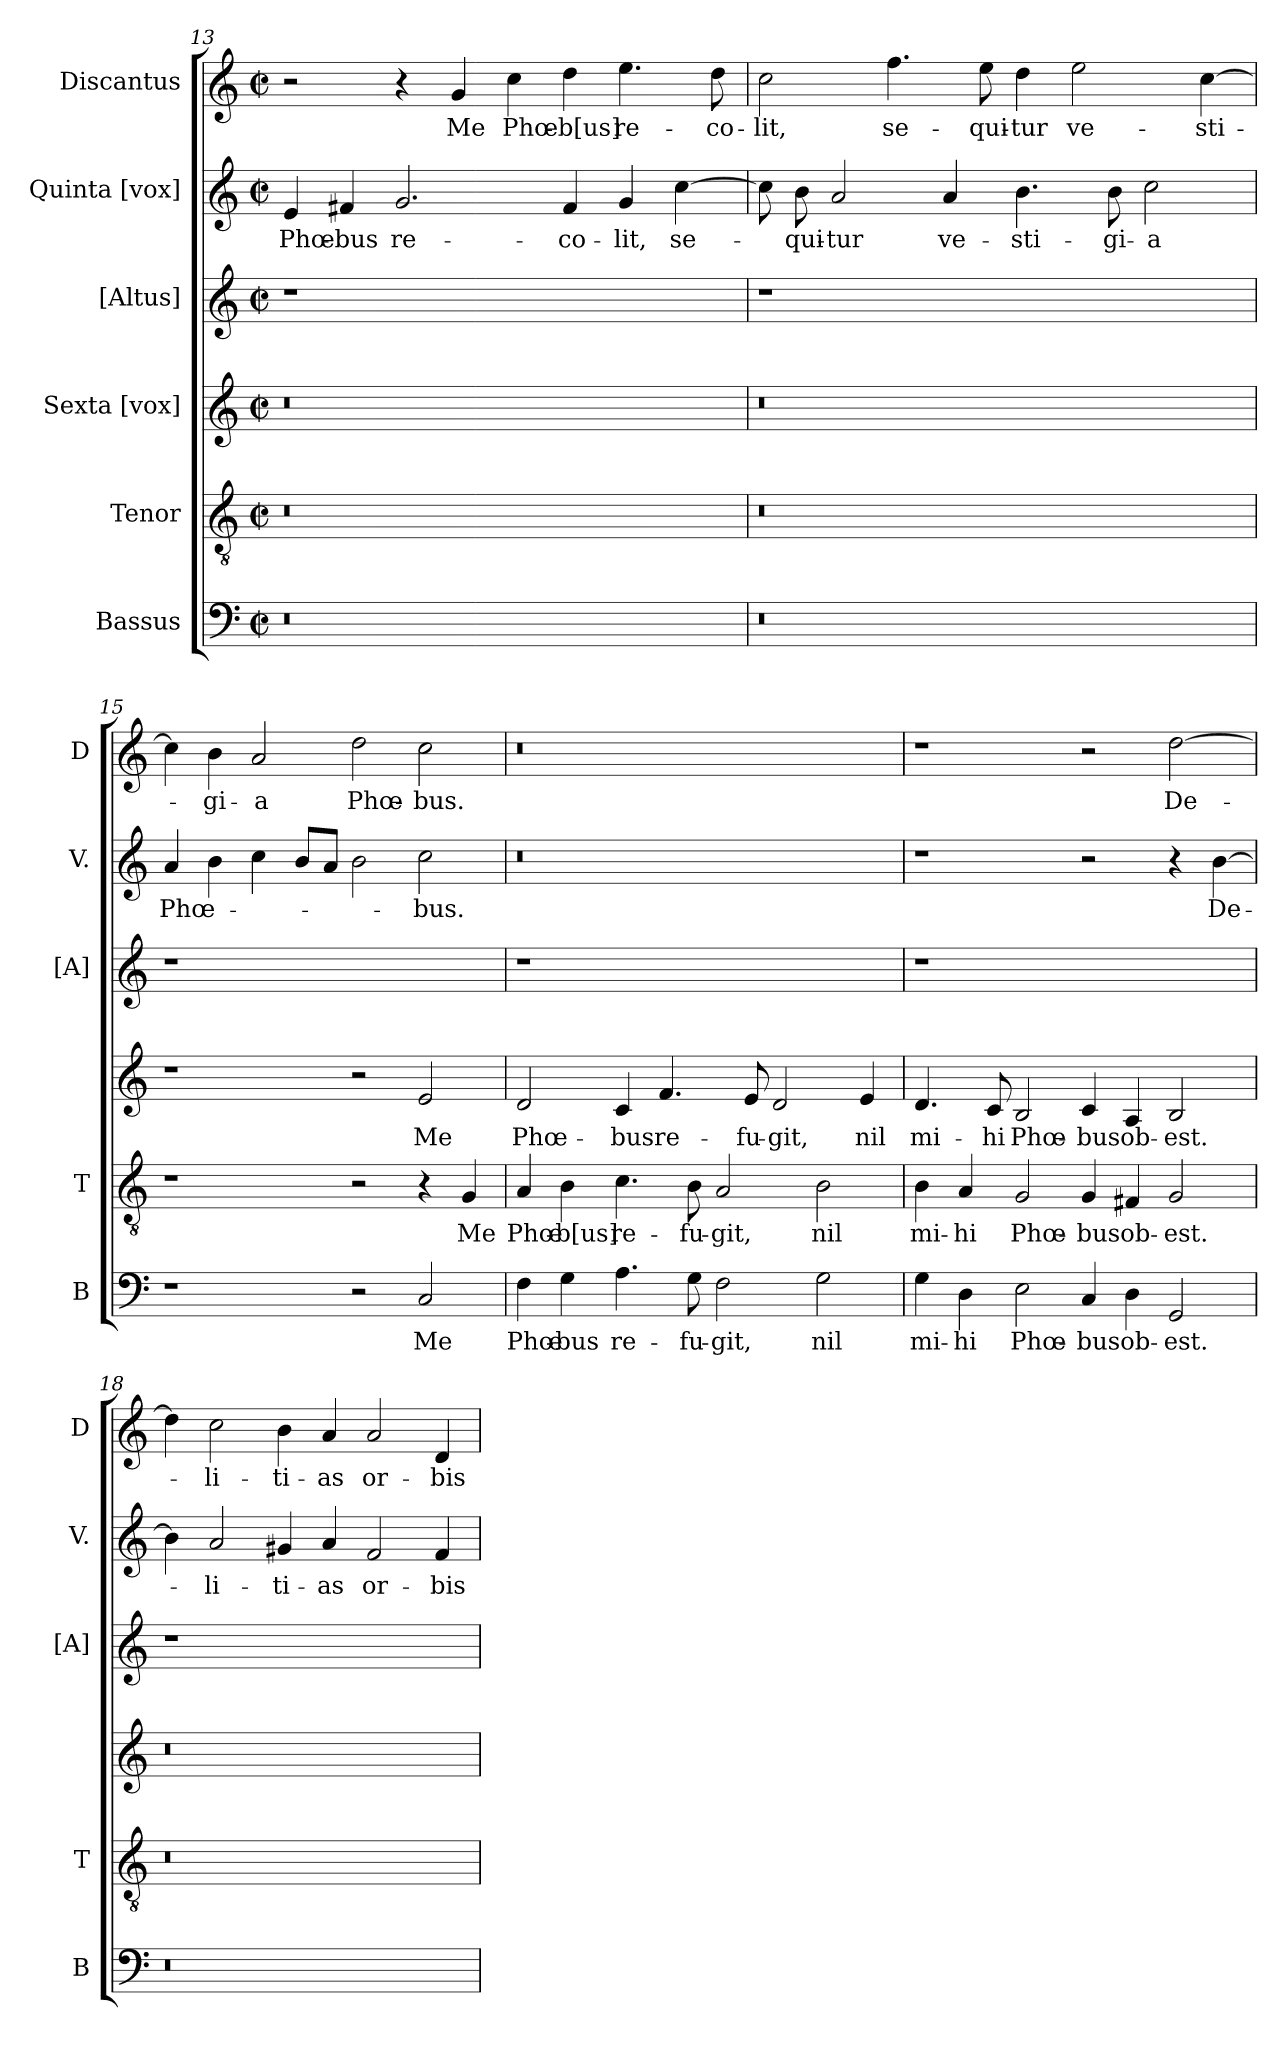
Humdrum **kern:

**kern	**text	**kern	**text	**kern	**text	**kern	**kern	**text	**kern	**text
*part6	*part6	*part5	*part5	*part4	*part4	*part3	*part2	*part2	*part1	*part1
*staff6	*staff6	*staff5	*staff5	*staff4	*staff4	*staff3	*staff2	*staff2	*staff1	*staff1
*I"Bassus	*	*I"Tenor	*	*I"Sexta [vox]	*	*I"[Altus]	*I"Quinta [vox]	*	*I"Discantus	*
*I'B	*	*I'T	*	*	*	*I'[A]	*I'V.	*	*I'D	*
*clefF4	*	*clefGv2	*	*clefG2	*	*clefG2	*clefG2	*	*clefG2	*
*k[]	*	*k[]	*	*k[]	*	*k[]	*k[]	*	*k[]	*
*C:	*	*C:	*	*C:	*	*C:	*C:	*	*C:	*
*M2/2	*	*M2/2	*	*M2/2	*	*M2/2	*M2/2	*	*M2/2	*
*met(c|)	*	*met(c|)	*	*met(c|)	*	*met(c|)	*met(c|)	*	*met(c|)	*
=13	=13	=13	=13	=13	=13	=13	=13	=13	=13	=13
0r	.	0r	.	0r	.	1r	4e	Phœ-	2r	.
.	.	.	.	.	.	.	4f#X	-bus	.	.
.	.	.	.	.	.	.	2.g	re-	4r	.
.	.	.	.	.	.	.	.	.	4g	Me
.	.	.	.	.	.	1ryy	.	.	4cc	Phœ-
.	.	.	.	.	.	.	4f#	-co-	4dd	-b[us]
.	.	.	.	.	.	.	4g	-lit,	4.ee	re-
.	.	.	.	.	.	.	[4cc	se-	.	.
.	.	.	.	.	.	.	.	.	8dd	-co-
=14	=14	=14	=14	=14	=14	=14	=14	=14	=14	=14
0r	.	0r	.	0r	.	1r	8cc]	.	2cc	-lit,
.	.	.	.	.	.	.	8b	-qui-	.	.
.	.	.	.	.	.	.	2a	-tur	.	.
.	.	.	.	.	.	.	.	.	4.ff	se-
.	.	.	.	.	.	.	4a	ve-	.	.
.	.	.	.	.	.	.	.	.	8ee	-qui-
.	.	.	.	.	.	1ryy	4.b	-sti-	4dd	-tur
.	.	.	.	.	.	.	.	.	2ee	ve-
.	.	.	.	.	.	.	8b	-gi-	.	.
.	.	.	.	.	.	.	2cc	-a	.	.
.	.	.	.	.	.	.	.	.	[4cc	-sti-
=15	=15	=15	=15	=15	=15	=15	=15	=15	=15	=15
1r	.	1r	.	1r	.	1r	4a	Phœ-	4cc]	.
.	.	.	.	.	.	.	4b	.	4b	-gi-
.	.	.	.	.	.	.	4cc	.	2a	-a
.	.	.	.	.	.	.	8bL	.	.	.
.	.	.	.	.	.	.	8aJ	.	.	.
2r	.	2r	.	2r	.	1ryy	2b	.	2dd	Phœ-
2C	Me	4r	.	2e	Me	.	2cc	-bus.	2cc	-bus.
.	.	4G	Me	.	.	.	.	.	.	.
=16	=16	=16	=16	=16	=16	=16	=16	=16	=16	=16
4F	Phœ-	4A	Phœ-	2d	Phœ-	1r	0r	.	0r	.
4G	-bus	4B	-b[us]	.	.	.	.	.	.	.
4.A	re-	4.c	re-	4c	-bus	.	.	.	.	.
.	.	.	.	4.f	re-	.	.	.	.	.
8G	-fu-	8B	-fu-	.	.	.	.	.	.	.
2F	-git,	2A	-git,	.	.	1ryy	.	.	.	.
.	.	.	.	8e	-fu-	.	.	.	.	.
.	.	.	.	2d	-git,	.	.	.	.	.
2G	nil	2B	nil	.	.	.	.	.	.	.
.	.	.	.	4e	nil	.	.	.	.	.
=17	=17	=17	=17	=17	=17	=17	=17	=17	=17	=17
4G	mi-	4B	mi-	4.d	mi-	1r	1r	.	1r	.
4D	-hi	4A	-hi	.	.	.	.	.	.	.
.	.	.	.	8c	-hi	.	.	.	.	.
2E	Phœ-	2G	Phœ-	2B	Phœ-	.	.	.	.	.
4C	-bus	4G	-bus	4c	-bus	1ryy	2r	.	2r	.
4D	ob-	4F#X	ob-	4A	ob-	.	.	.	.	.
2GG	-est.	2G	-est.	2B	-est.	.	4r	.	[2dd	De-
.	.	.	.	.	.	.	[4b	De-	.	.
=18	=18	=18	=18	=18	=18	=18	=18	=18	=18	=18
0r	.	0r	.	0r	.	1r	4b]	.	4dd]	.
.	.	.	.	.	.	.	2a	-li-	2cc	-li-
.	.	.	.	.	.	.	4g#X	-ti-	4b	-ti-
.	.	.	.	.	.	1ryy	4a	-as	4a	-as
.	.	.	.	.	.	.	2f	or-	2a	or-
.	.	.	.	.	.	.	4f	-bis	4d	-bis
=	=	=	=	=	=	=	=	=	=	=
*-	*-	*-	*-	*-	*-	*-	*-	*-	*-	*-
